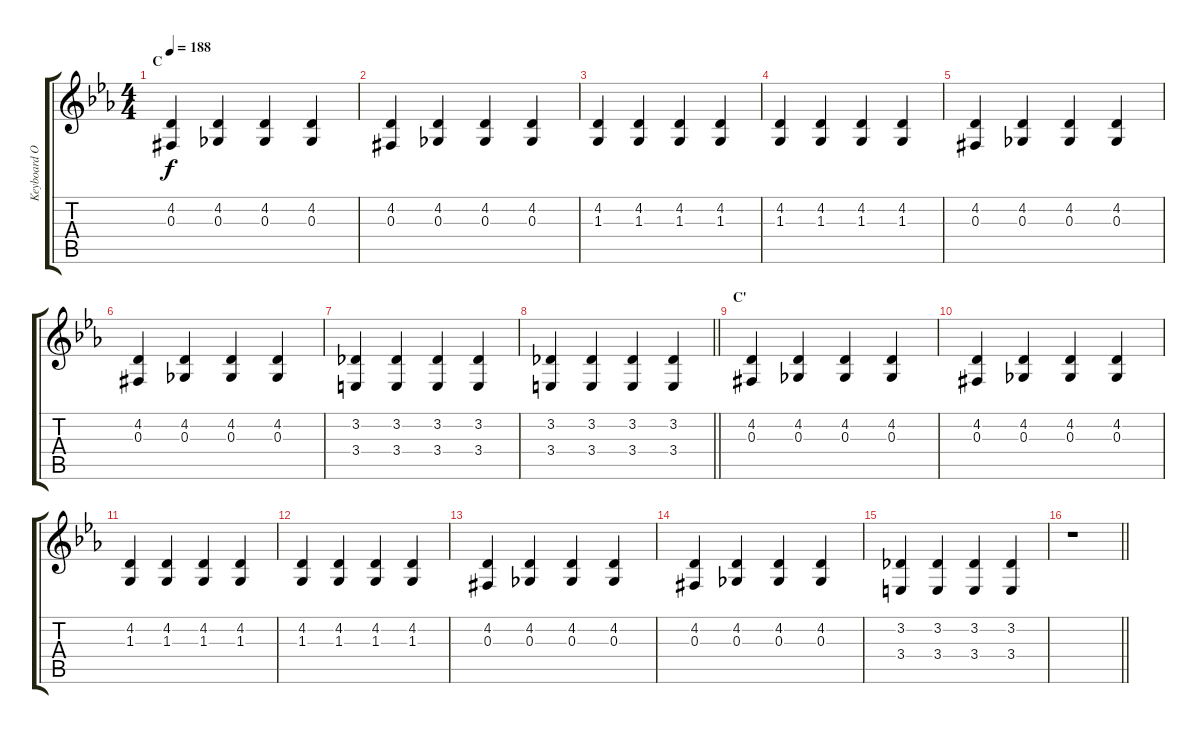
\track ("Keyboard Org.1" "Keyboard O") {instrument churchorgan}
\staff {score tabs}
\tuning (Eb4 Bb3 Gb3 Db3 Ab2 Eb2) {hide}
\ts (4 4)
\section ("" "C")
\tempo 188
\clef g2
\ks eb
(4.2 0.3{acc #}).4{dy f} (4.2 0.3).4 (4.2 0.3).4 (4.2 0.3).4 |
(4.2 0.3{acc #}).4 (4.2 0.3).4 (4.2 0.3).4 (4.2 0.3).4 |
(4.2 1.3).4 (4.2 1.3).4 (4.2 1.3).4 (4.2 1.3).4 |
(4.2 1.3).4 (4.2 1.3).4 (4.2 1.3).4 (4.2 1.3).4 |
(4.2 0.3{acc #}).4 (4.2 0.3).4 (4.2 0.3).4 (4.2 0.3).4 |
(4.2 0.3{acc #}).4 (4.2 0.3).4 (4.2 0.3).4 (4.2 0.3).4 |
(3.2 3.4).4 (3.2 3.4).4 (3.2 3.4).4 (3.2 3.4).4 |
\barLineRight lightlight
(3.2 3.4).4 (3.2 3.4).4 (3.2 3.4).4 (3.2 3.4).4 |
\section ("" "C'")
(4.2 0.3{acc #}).4 (4.2 0.3).4 (4.2 0.3).4 (4.2 0.3).4 |
(4.2 0.3{acc #}).4 (4.2 0.3).4 (4.2 0.3).4 (4.2 0.3).4 |
(4.2 1.3).4 (4.2 1.3).4 (4.2 1.3).4 (4.2 1.3).4 |
(4.2 1.3).4 (4.2 1.3).4 (4.2 1.3).4 (4.2 1.3).4 |
(4.2 0.3{acc #}).4 (4.2 0.3).4 (4.2 0.3).4 (4.2 0.3).4 |
(4.2 0.3{acc #}).4 (4.2 0.3).4 (4.2 0.3).4 (4.2 0.3).4 |
(3.2 3.4).4 (3.2 3.4).4 (3.2 3.4).4 (3.2 3.4).4 |
\barLineRight lightlight
r.1
